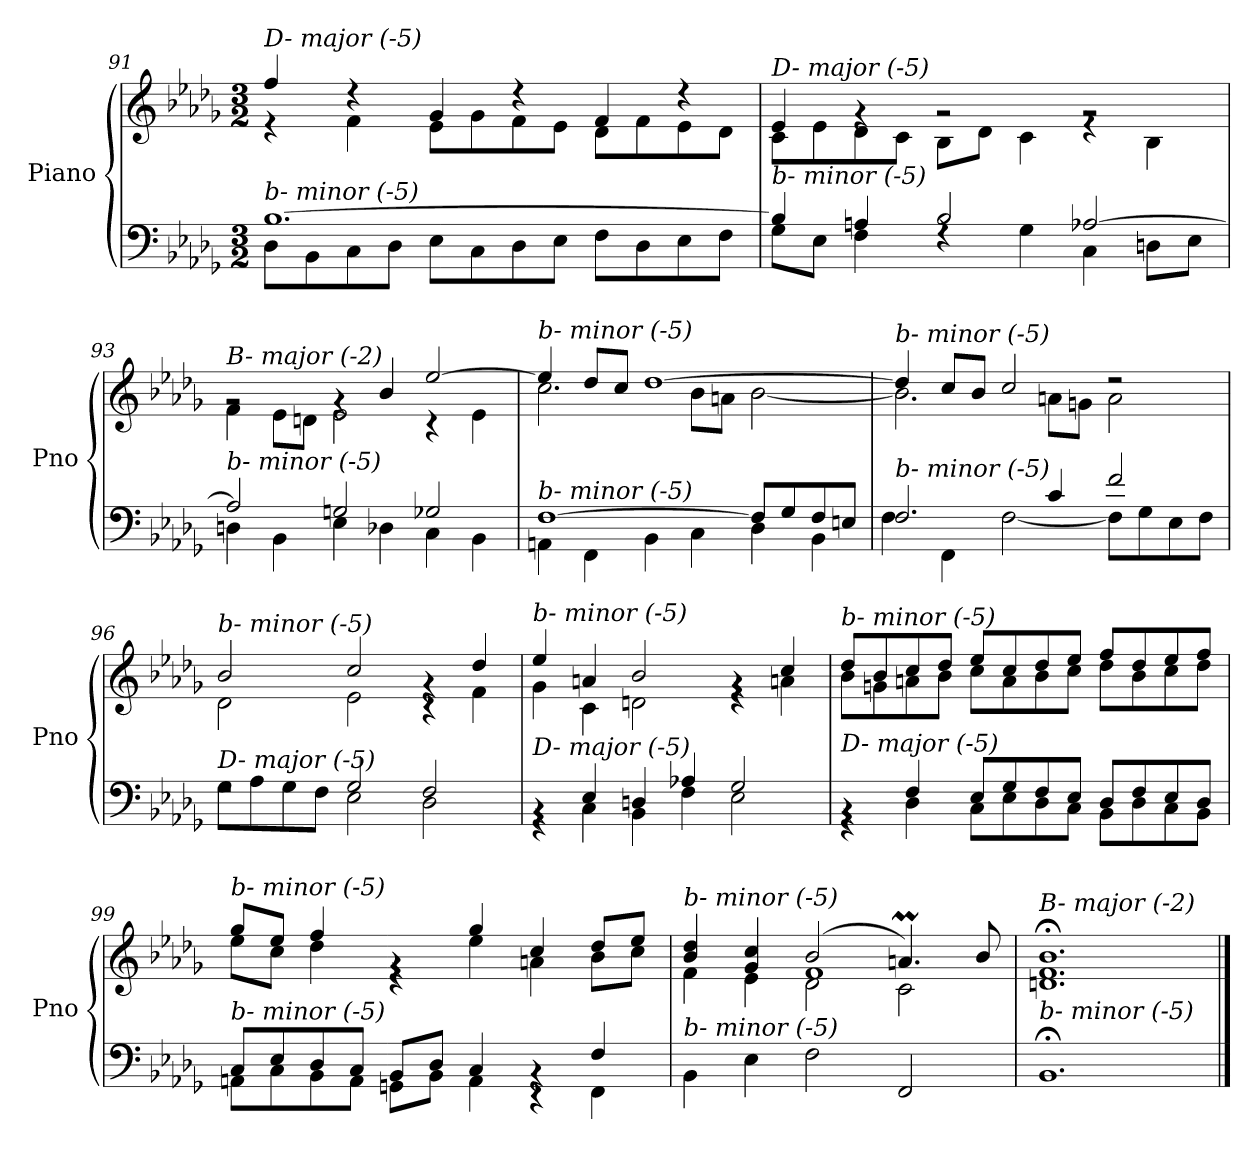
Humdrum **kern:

**kern	**kern
*part1	*part1
*staff2	*staff1
*I"Piano	*
*I'Pno	*
*clefF4	*clefG2
*k[b-e-a-d-g-]	*k[b-e-a-d-g-]
*M3/2	*M3/2
=91	=91
*^	*^
!	!	!LO:TX:i:t=D- major (-5)	!
!LO:TX:i:t=b- minor (-5)	!	!	!
[1.B-	8D-\L	4ff/	4r
.	8BB-\	.	.
.	8C\	4r	4f\
.	8D-\J	.	.
.	8E-\L	4g-/	8e-\L
.	8C\	.	8g-\
.	8D-\	4r	8f\
.	8E-\J	.	8e-\J
.	8F\L	4f/	8d-\L
.	8D-\	.	8f\
.	8E-\	4r	8e-\
.	8F\J	.	8d-\J
!!LO:PB:g=z	!!
=92	=92	=92	=92
!	!	!LO:TX:i:t=D- major (-5)	!
!LO:TX:i:t=b- minor (-5)	!	!	!
4B-/]	8G-\L	4e-/	8c\L
.	8E-\J	.	8e-\
4An/	4F\	4rg	8d-\
.	.	.	8c\J
2B-/	4rF	2rg	8B-\L
.	.	.	8d-\J
.	4G-\	.	4c\
[2A-X/	4C\	2rg	4re
.	8Dn\L	.	4B-\
.	8E-\J	.	.
=93	=93	=93	=93
!	!	!LO:TX:i:t=B- major (-2)	!
!LO:TX:i:t=b- minor (-5)	!	!	!
2A-/]	4Dn\	2rg	4f\
.	4BB-\	.	8e-\L
.	.	.	8dn\J
2Gn/	4E-\	4rg	2e-\
.	4D-X\	4b-/	.
2G-X/	4C\	[2ee-/	4r
.	4BB-\	.	4e-\
=94	=94	=94	=94
!	!	!LO:TX:i:t=b- minor (-5)	!
!LO:TX:i:t=b- minor (-5)	!	!	!
[1F	4AAn\	4ee-/]	2.cc\
.	4FF\	8dd-/L	.
.	.	8cc/J	.
.	4BB-\	[1dd-	.
.	4C\	.	8b-\L
.	.	.	8an\J
8F/L]	4D-\	.	[2b-\
8G-/	.	.	.
8F/	4BB-\	.	.
8En/J	.	.	.
=95	=95	=95	=95
!	!	!LO:TX:i:t=b- minor (-5)	!
!LO:TX:i:t=b- minor (-5)	!	!	!
2.F/	4F\	4dd-/]	2.b-\]
.	4FF\	8cc/L	.
.	.	8b-/J	.
.	[2F\	2cc/	.
4c/	.	.	8an\L
.	.	.	8gn\J
2f/	8F\L]	2r	2a\
.	8G-\	.	.
.	8E-\	.	.
.	8F\J	.	.
!!LO:LB:g=z	!!
=96	=96	=96	=96
!	!	!LO:TX:i:t=b- minor (-5)	!
!LO:TX:i:t=D- major (-5)	!	!	!
2rF	8G-\L	2b-/	2d-\
.	8A-\	.	.
.	8G-\	.	.
.	8F\J	.	.
2G-/	2E-\	2cc/	2e-\
2F/	2D-\	4rg	4r
.	.	4dd-/	4f\
=97	=97	=97	=97
!	!	!LO:TX:i:t=b- minor (-5)	!
!LO:TX:i:t=D- major (-5)	!	!	!
4rBB	4r	4ee-/	4g-\
4E-/	4C\	4an/	4c\
4Dn/	4BB-\	2b-/	2dn\
4A-X/	4F\	.	.
2G-/	2E-\	4rg	4r
.	.	4cc/	4an\
=98	=98	=98	=98
!	!	!LO:TX:i:t=b- minor (-5)	!
!LO:TX:i:t=D- major (-5)	!	!	!
4rBB	4r	8dd-/L	8b-\L
.	.	8b-/	8gn\
4F/	4D-\	8cc/	8an\
.	.	8dd-/J	8b-\J
8E-/L	8C\L	8ee-/L	8cc\L
8G-/	8E-\	8cc/	8a\
8F/	8D-\	8dd-/	8b-\
8E-/J	8C\J	8ee-/J	8cc\J
8D-/L	8BB-\L	8ff/L	8dd-\L
8F/	8D-\	8dd-/	8b-\
8E-/	8C\	8ee-/	8cc\
8D-/J	8BB-\J	8ff/J	8dd-\J
=99	=99	=99	=99
!	!	!LO:TX:i:t=b- minor (-5)	!
!LO:TX:i:t=b- minor (-5)	!	!	!
8C/L	8AAn\L	8gg-/L	8ee-\L
8E-/	8C\	8ee-/J	8cc\J
8D-/	8BB-\	4ff/	4dd-\
8C/J	8AA\J	.	.
8BB-/L	8GGn\L	4rg	4r
8D-/J	8BB-\J	.	.
4C/	4AA\	4gg-/	4ee-\
4rBB	4r	4cc/	4an\
4F/	4FF\	8dd-/L	8b-\L
.	.	8ee-/J	8cc\J
=100	=100	=100	=100
*	*	*	*^
!	!	!LO:TX:i:t=b- minor (-5)	!	!
!LO:TX:i:t=b- minor (-5)	!	!	!	!
2ryy	4BB-\	4b-/ 4dd-/	4f\	2ryy
.	4E-\	4g-/ 4cc/	4e-\	.
1ryy	2F\	(2b-/	2d-\	1f
.	2FF/	4.anm/)	2c\	.
.	.	8b-/	.	.
*v	*v	*	*	*
*	*v	*v	*v
=101	=101
!	!LO:TX:i:t=B- major (-2)
!LO:TX:i:t=b- minor (-5)	!
1.BB-;	1.dn;< 1.f;< 1.b-;<
==	==
*-	*-
